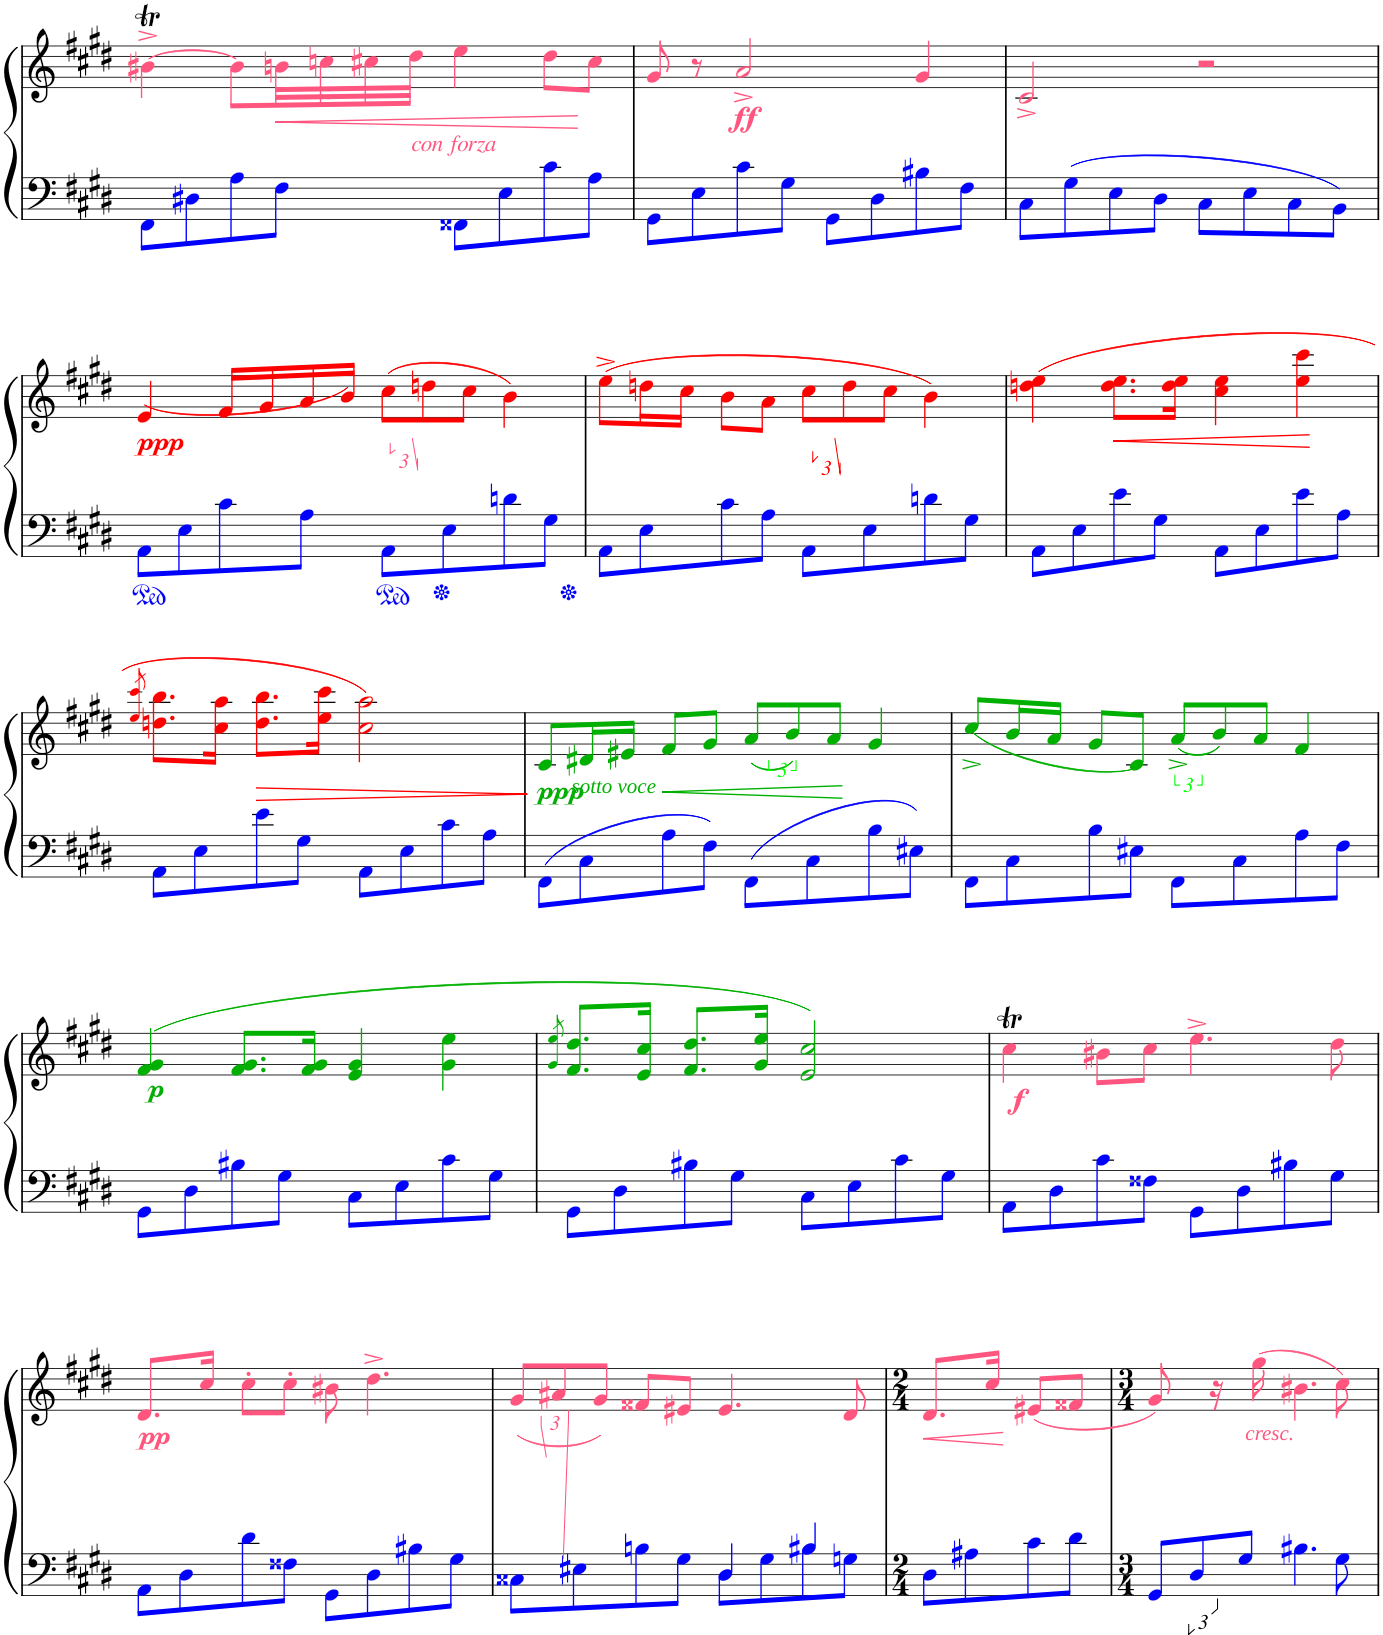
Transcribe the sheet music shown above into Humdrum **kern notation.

**kern	**kern	**dynam
*part1	*part1	*part1
*staff2	*staff1	*staff1/2
*I"Piano	*	*
*I'Pno	*	*
!!LO:PB:g=z
*clefF4	*clefG2	*
*k[f#c#g#d#]	*k[f#c#g#d#]	*
*M4/4	*M4/4	*
*met(c)	*met(c)	*
=18	=18	=18
8FF#i\L	[4b#Xt^j\	.
8D#Xi\	.	.
8Ai\	8b#j\L]	.
!	!	!LO:HP:b
8F#i\J	32bnj\LL	<
.	32ccnj\	.
.	32cc#Xj\	.
.	32dd#j\JJJ	.
!	!LO:TX:b:i:color=#FF557F:t=con forza	!
8FF##Xi\L	4eej\	.
8Ei\	.	.
8c#i\	8dd#j\L	.
8Ai\J	8cc#j\J	[
=19	=19	=19
8GG#i\L	8g#j/	.
8Ei\	8r	.
!	!	!LO:DY:b
8c#i\	2a^j/	ff
8G#i\J	.	.
8GG#i\L	.	.
8D#i\	.	.
8B#Xi\	4g#j/	.
8F#i\J	.	.
=20	=20	=20
8C#i\L	2c#^j/	.
8G#i\	.	.
8Ei\	.	.
8D#i\J	.	.
8C#i\L	2r	.
8Ei\	.	.
8C#i\	.	.
8BBi\J	.	.
!!LO:LB:g=z
=21	=21	=21
!	!	!LO:DY:b
8AAi\L	(4eZ/	ppp
8Ei\	.	.
8c#i\	16f#Z/LL	.
.	16g#Z/	.
8Ai\J	16aZ/	.
.	16bZ/JJ)	.
8AAi\L	(12cc#Z\L	.
.	12ddnZ\	.
8Ei\	.	.
.	12cc#Z\J	.
8dni\	4bZ\)	.
8G#i\J	.	.
=22	=22	=22
8AAi\L	(8ee^Z\L	.
8Ei\	16ddnZ\L	.
.	16cc#Z\JJ	.
8c#i\	8bZ\L	.
8Ai\J	8aZ\J	.
8AAi\L	12cc#Z\L	.
.	12ddZ\	.
8Ei\	.	.
.	12cc#Z\J	.
8dni\	4bZ\)	.
8G#i\J	.	.
=23	=23	=23
8AAi\L	(4ddnZ\ 4eeZ\	.
8Ei\	.	.
!	!	!LO:HP:b
8ei\	8.ddZ\ 8.eeZ\L	<
8G#i\J	.	.
.	16ddZ\ 16eeZ\Jk	.
8AAi\L	4cc#Z\ 4eeZ\	.
8Ei\	.	.
8ei\	4eeZ\ 4ccc#Z\	[
8Ai\J	.	.
!!LO:LB:g=z
=24	=24	=24
.	8qeeZ/ 8qccc#Z/	.
8AAi\L	8.ddnZ\ 8.bbZ\L	.
8Ei\	.	.
.	16cc#Z\ 16aaZ\Jk	.
!	!	!LO:HP:b
8ei\	8.ddZ\ 8.bbZ\L	>
8G#i\J	.	.
.	16eeZ\ 16ccc#Z\Jk	.
8AAi\L	2cc#Z\ 2aaZ\)	.
8Ei\	.	.
8c#i\	.	.
8Ai\J	.	.
.	.	]
=25	=25	=25
!	!	!LO:DY:b
8FF#i\L	8c#V/L	ppp
8C#i\	16d#XV/L	.
!	!	!LO:DY:b
.	16e#XV/JJ	other-dynamics
!	!	!LO:HP:b
8Ai\	8f#V/L	<
8F#i\J	8g#V/J	.
8FF#i\L	(12aV/L	.
.	12bV/)	.
8C#i\	.	.
.	12aV/J	.
8Bi\	4g#V/	[
8E#Xi\J	.	.
=26	=26	=26
8FF#i\L	(8cc#^V/L	.
8C#i\	16bV/L	.
.	16aV/JJ	.
8Bi\	8g#V/L	.
8E#Xi\J	8c#V/J)	.
8FF#i\L	(12a^V/L	.
.	12bV/)	.
8C#i\	.	.
.	12aV/J	.
8Ai\	4f#V/	.
8F#i\J	.	.
!!LO:LB:g=z
=27	=27	=27
!	!	!LO:DY:b
8GG#i\L	(4f#V/ 4g#V/	p
8D#i\	.	.
8B#Xi\	8.f#V/ 8.g#V/L	.
8G#i\J	.	.
.	16f#V/ 16g#V/Jk	.
8C#i\L	4eV/ 4g#V/	.
8Ei\	.	.
8c#i\	4g#V\ 4eeV\	.
8G#i\J	.	.
=28	=28	=28
.	8qg#V/ 8qeeV/	.
8GG#i\L	8.f#V/ 8.dd#V/L	.
8D#i\	.	.
.	16eV/ 16cc#V/Jk	.
8B#Xi\	8.f#V/ 8.dd#V/L	.
8G#i\J	.	.
.	16g#V/ 16eeV/Jk	.
8C#i\L	2eV/ 2cc#V/)	.
8Ei\	.	.
8c#i\	.	.
8G#i\J	.	.
=29	=29	=29
!	!	!LO:DY:b
8AAi\L	4cc#Tj\	f
8D#i\	.	.
8c#i\	8b#Xj\L	.
8F##Xi\J	8cc#j\J	.
8GG#i\L	4.ee^j\	.
8D#i\	.	.
8B#Xi\	.	.
8G#i\J	8dd#j\	.
!!LO:LB:g=z
=30	=30	=30
!	!	!LO:DY:b
8AAi\L	8.d#j/L	pp
8D#i\	.	.
.	16cc#j/Jk	.
8d#i\	8cc#'j\L	.
8F##Xi\J	8cc#'j\J	.
8GG#i\L	8b#Xj\	.
8D#i\	4.dd#^j\	.
8B#Xi\	.	.
8G#i\J	.	.
=31	=31	=31
*^	*	*
8C##Xi\L	2ryy	(12g#j/L	.
.	.	12a#Xj/	.
8E#Xi\	.	.	.
.	.	12g#j/J)	.
8Bni\	.	8f##Xj/L	.
8G#i\J	.	8e#Xj/J	.
8D#i\L	4D#i/	4.e#j/	.
8G#i\	.	.	.
8B#Xi\	4B#i/	.	.
8Gni\J	.	8d#j/	.
*v	*v	*	*
=32	=32	=32
*M2/4	*M2/4	*
!	!	!LO:HP:b
8D#i\L	8.d#j/L	<
8A#Xi\	.	.
.	16cc#j/Jk	[
8c#i\	(8e#Xj/L	.
8d#i\J	8f##Xj/J	.
=33	=33	=33
*M3/4	*M3/4	*
12GG#i/L	8g#j/)	.
12D#i/	.	.
.	16r	.
12G#i/J	.	.
!	!	!LO:DY:b
.	(16gg#j\	other-dynamics
4.B#Xi\	4.b#Xj\	.
8G#i\	8cc#j\)	.
=	=	=
*-	*-	*-
